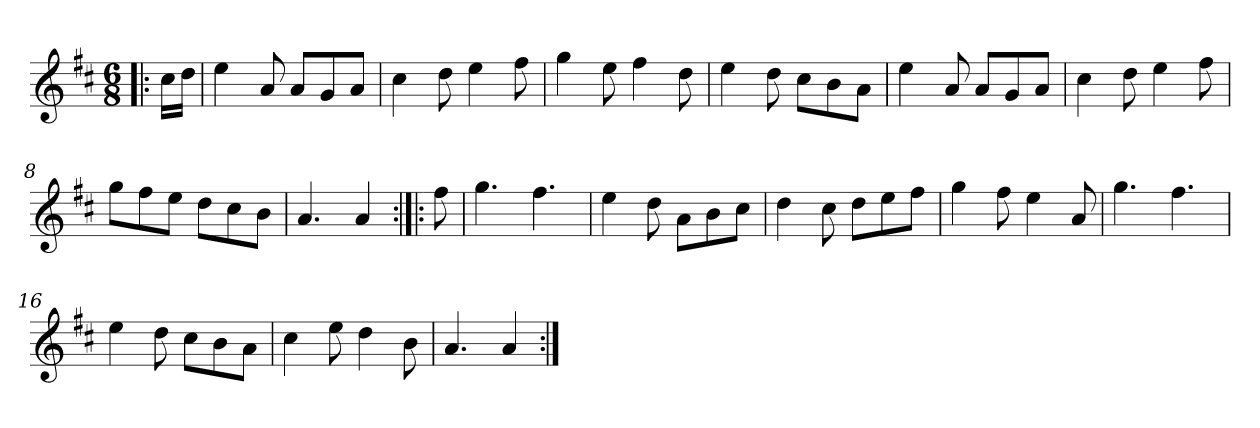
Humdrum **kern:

**kern
*part1
*staff1
*clefG2
*ITrd-5c-8
*k[b-e-]
*B-:
*M6/8
*MM150
=1!|:
16aa\LL
16bb-\JJ
=2
4ccc\
8ff/
8ff/L
8ee-/
8ff/J
=3
4aa\
8bb-\
4ccc\
8ddd\
=4
4eee-\
8ccc\
4ddd\
8bb-\
=5
4ccc\
8bb-\
8aa\L
8gg\
8ff\J
=6
4ccc\
8ff/
8ff/L
8ee-/
8ff/J
=7
4aa\
8bb-\
4ccc\
8ddd\
=8
8eee-\L
8ddd\
8ccc\J
8bb-\L
8aa\
8gg\J
=9
4.ff/
4ff/
=10:|!|:
8ddd\
!!LO:LB:g=z
=11
4.eee-\
4.ddd\
=12
4ccc\
8bb-\
8ff\L
8gg\
8aa\J
=13
4bb-\
8aa\
8bb-\L
8ccc\
8ddd\J
=14
4eee-\
8ddd\
4ccc\
8ff/
=15
4.eee-\
4.ddd\
=16
4ccc\
8bb-\
8aa\L
8gg\
8ff\J
=17
4aa\
8ccc\
4bb-\
8gg\
=18
4.ff/
4ff/
=:|!
*-
